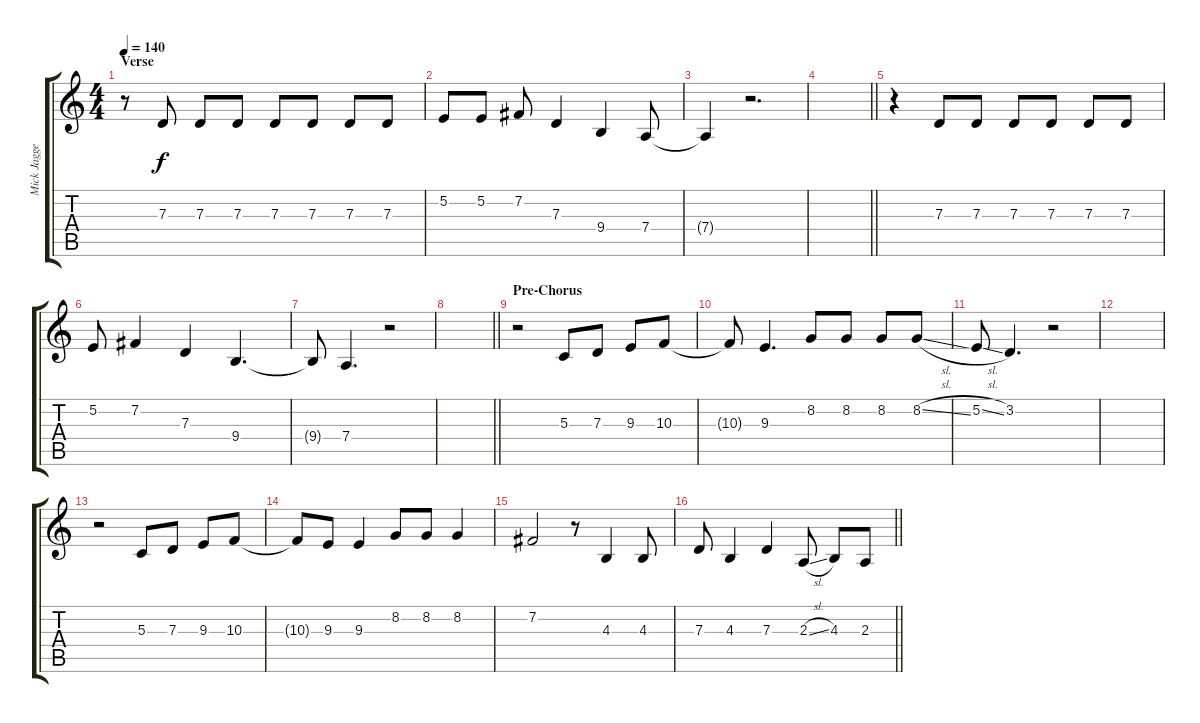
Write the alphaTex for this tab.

\track ("Mick Jagger" "Mick Jagge") {instrument trombone}
\staff {score tabs}
\tuning (E4 B3 G3 D3 A2 E2) {hide}
\ts (4 4)
\section ("" "Verse")
\tempo 140
\clef g2
\ks c
r.8{dy f} 7.3.8 7.3.8 7.3.8 7.3.8 7.3.8 7.3.8 7.3.8 |
5.2.8 5.2.8 7.2.8 7.3.4 9.4.4 7.4.8 |
7.4{t}.4 r.2{d} |
\barLineRight lightlight
|
r.4 7.3.8 7.3.8 7.3.8 7.3.8 7.3.8 7.3.8 |
5.2.8 7.2.4 7.3.4 9.4.4{d} |
9.4{t}.8 7.4.4{d} r.2 |
\barLineRight lightlight
|
\section ("" "Pre-Chorus")
r.2 5.3.8 7.3.8 9.3.8 10.3.8 |
10.3{t}.8 9.3.4{d} 8.2.8 8.2.8 8.2.8 8.2{sl}.8 |
5.2{sl}.8 3.2.4{d} r.2 |
|
r.2 5.3.8 7.3.8 9.3.8 10.3.8 |
10.3{t}.8 9.3.8 9.3.4 8.2.8 8.2.8 8.2.4 |
7.2.2 r.8 4.3.4 4.3.8 |
\barLineRight lightlight
7.3.8 4.3.4 7.3.4 2.3{sl}.8 4.3.8 2.3.8
